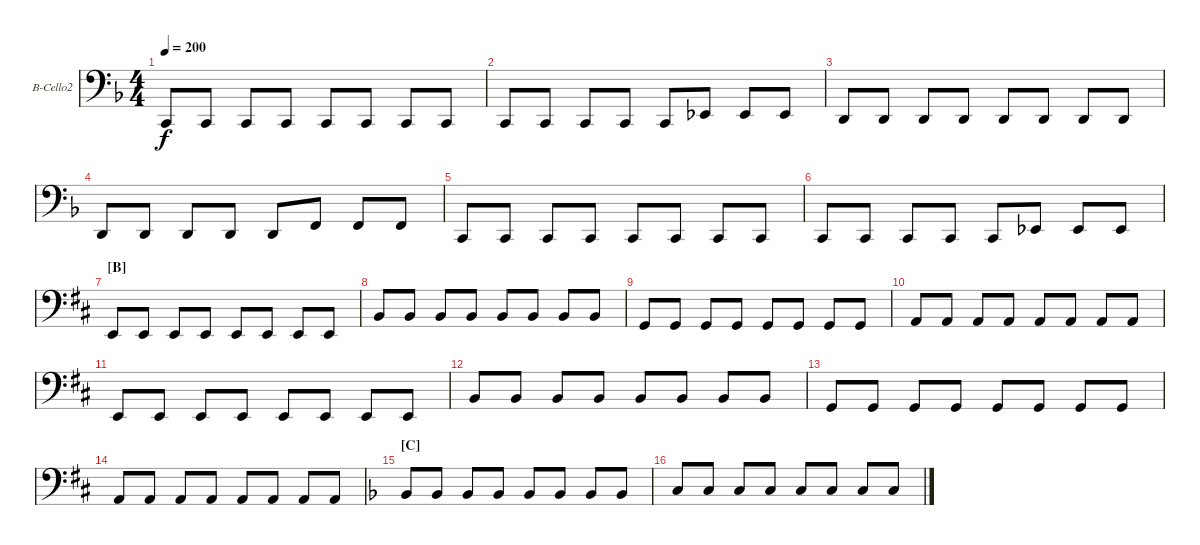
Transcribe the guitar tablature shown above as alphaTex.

\bracketExtendMode groupsimilarinstruments
\firstSystemTrackNameOrientation horizontal
\otherSystemsTrackNameOrientation horizontal
\track ("Bass Cello 2" "B-Cello2") {instrument cello}
\staff {score}
\tuning (A3 D3 G2 C2)
\ts (4 4)
\tempo 200
\clef f4
\scale
0.333333
\ks dminor
0.4.8{dy f} 0.4.8 0.4.8 0.4.8 0.4.8 0.4.8 0.4.8 0.4.8 |
\scale
0.333333 0.4.8 0.4.8 0.4.8 0.4.8 0.4.8 3.4.8 3.4.8 3.4.8 |
\scale
0.333333 2.4.8 2.4.8 2.4.8 2.4.8 2.4.8 2.4.8 2.4.8 2.4.8 |
\scale
0.333333 2.4.8 2.4.8 2.4.8 2.4.8 2.4.8 5.4.8 5.4.8 5.4.8 |
\scale
0.333333 0.4.8 0.4.8 0.4.8 0.4.8 0.4.8 0.4.8 0.4.8 0.4.8 |
\scale
0.333333 0.4.8 0.4.8 0.4.8 0.4.8 0.4.8 3.4.8 3.4.8 3.4.8 |
\section ("B" "")
\scale
0.333333
\ks bminor
4.4.8 4.4.8 4.4.8 4.4.8 4.4.8 4.4.8 4.4.8 4.4.8 |
\scale
0.333333 11.4.8 4.3.8 4.3.8 4.3.8 4.3.8 4.3.8 4.3.8 4.3.8 |
\scale
0.333333 0.3.8 0.3.8 0.3.8 0.3.8 0.3.8 0.3.8 0.3.8 0.3.8 |
\scale
0.333333 2.3.8 2.3.8 2.3.8 2.3.8 2.3.8 2.3.8 2.3.8 2.3.8 |
\scale
0.333333 4.4.8 4.4.8 4.4.8 4.4.8 4.4.8 4.4.8 4.4.8 4.4.8 |
\scale
0.333333 4.3.8 4.3.8 4.3.8 4.3.8 4.3.8 4.3.8 4.3.8 4.3.8 |
\scale
0.333333 0.3.8 0.3.8 0.3.8 0.3.8 0.3.8 0.3.8 0.3.8 0.3.8 |
\scale
0.333333 2.3.8 2.3.8 2.3.8 2.3.8 2.3.8 2.3.8 2.3.8 2.3.8 |
\section ("C" "")
\scale
0.333333
\ks dminor
10.4.8 10.4.8 10.4.8 10.4.8 10.4.8 10.4.8 10.4.8 10.4.8 |
\scale
0.333333 12.4.8 5.3.8 5.3.8 5.3.8 5.3.8 5.3.8 5.3.8 5.3.8
